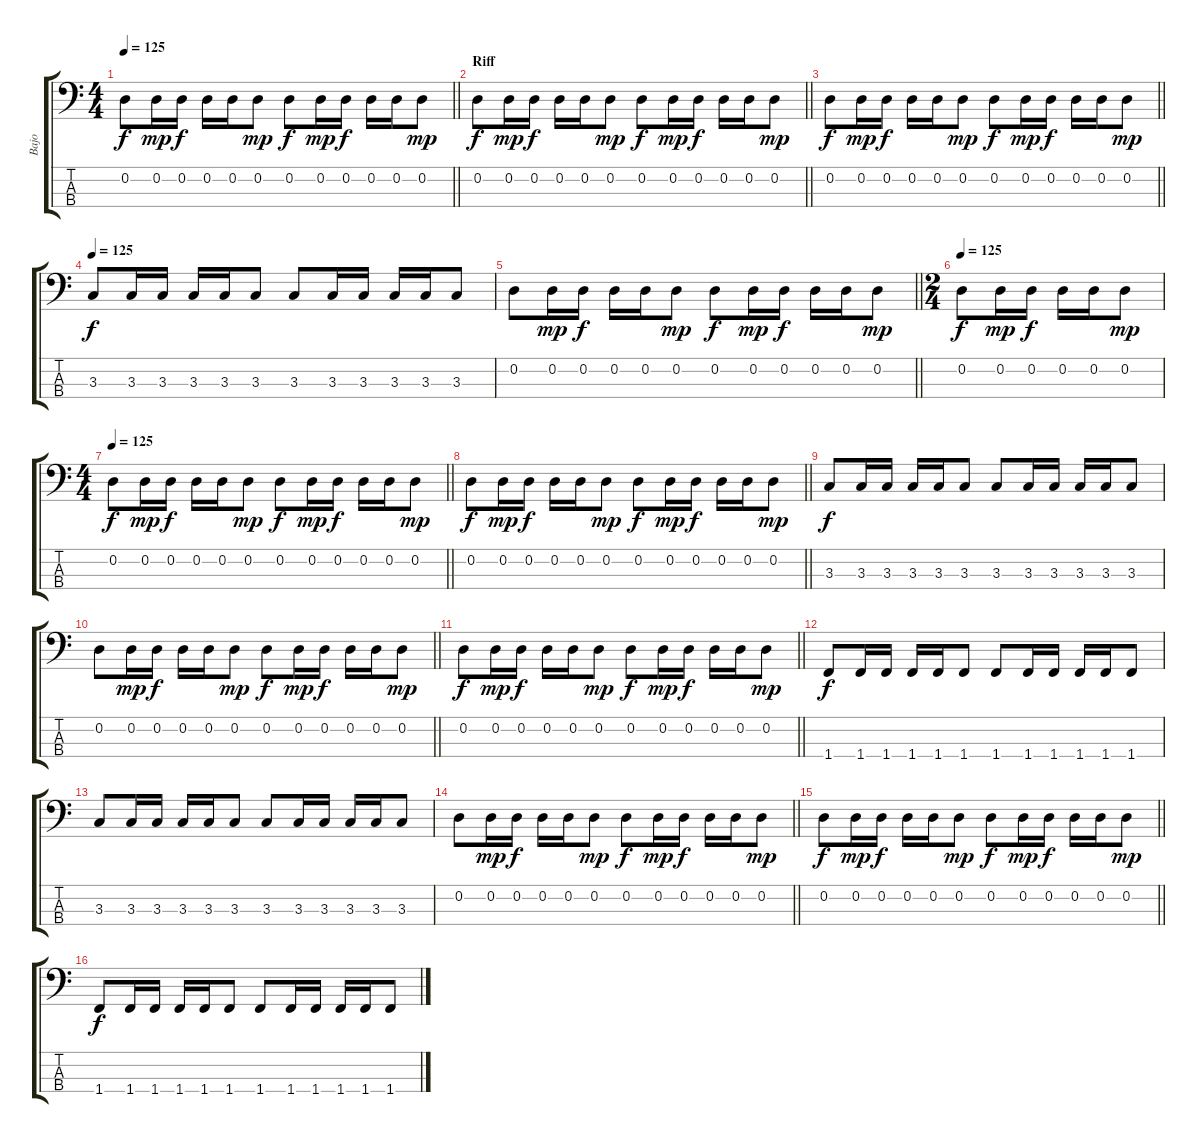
\track ("Bajo" "Bajo") {instrument electricbassfinger}
\staff {score tabs}
\tuning (G2 D2 A1 E1) {hide}
\ts (4 4)
\tempo 125
\clef f4
\barLineRight lightlight
\ks c
0.2.8{dy f} 0.2.16{dy mp} 0.2.16{dy f} 0.2.16 0.2.16 0.2.8{dy mp} 0.2.8{dy f} 0.2.16{dy mp} 0.2.16{dy f} 0.2.16 0.2.16 0.2.8{dy mp} |
\section ("" "Riff")
\barLineRight lightlight
0.2.8{dy f} 0.2.16{dy mp} 0.2.16{dy f} 0.2.16 0.2.16 0.2.8{dy mp} 0.2.8{dy f} 0.2.16{dy mp} 0.2.16{dy f} 0.2.16 0.2.16 0.2.8{dy mp} |
\barLineRight lightlight
0.2.8{dy f} 0.2.16{dy mp} 0.2.16{dy f} 0.2.16 0.2.16 0.2.8{dy mp} 0.2.8{dy f} 0.2.16{dy mp} 0.2.16{dy f} 0.2.16 0.2.16 0.2.8{dy mp} |
\tempo 125
3.3.8{dy f} 3.3.16 3.3.16 3.3.16 3.3.16 3.3.8 3.3.8 3.3.16 3.3.16 3.3.16 3.3.16 3.3.8 |
\barLineRight lightlight
0.2.8 0.2.16{dy mp} 0.2.16{dy f} 0.2.16 0.2.16 0.2.8{dy mp} 0.2.8{dy f} 0.2.16{dy mp} 0.2.16{dy f} 0.2.16 0.2.16 0.2.8{dy mp} |
\ts (2 4)
\tempo 125
0.2.8{dy f} 0.2.16{dy mp} 0.2.16{dy f} 0.2.16 0.2.16 0.2.8{dy mp} |
\ts (4 4)
\tempo 125
\barLineRight lightlight
0.2.8{dy f} 0.2.16{dy mp} 0.2.16{dy f} 0.2.16 0.2.16 0.2.8{dy mp} 0.2.8{dy f} 0.2.16{dy mp} 0.2.16{dy f} 0.2.16 0.2.16 0.2.8{dy mp} |
\barLineRight lightlight
0.2.8{dy f} 0.2.16{dy mp} 0.2.16{dy f} 0.2.16 0.2.16 0.2.8{dy mp} 0.2.8{dy f} 0.2.16{dy mp} 0.2.16{dy f} 0.2.16 0.2.16 0.2.8{dy mp} |
3.3.8{dy f} 3.3.16 3.3.16 3.3.16 3.3.16 3.3.8 3.3.8 3.3.16 3.3.16 3.3.16 3.3.16 3.3.8 |
\barLineRight lightlight
0.2.8 0.2.16{dy mp} 0.2.16{dy f} 0.2.16 0.2.16 0.2.8{dy mp} 0.2.8{dy f} 0.2.16{dy mp} 0.2.16{dy f} 0.2.16 0.2.16 0.2.8{dy mp} |
\barLineRight lightlight
0.2.8{dy f} 0.2.16{dy mp} 0.2.16{dy f} 0.2.16 0.2.16 0.2.8{dy mp} 0.2.8{dy f} 0.2.16{dy mp} 0.2.16{dy f} 0.2.16 0.2.16 0.2.8{dy mp} |
1.4.8{dy f} 1.4.16 1.4.16 1.4.16 1.4.16 1.4.8 1.4.8 1.4.16 1.4.16 1.4.16 1.4.16 1.4.8 |
3.3.8 3.3.16 3.3.16 3.3.16 3.3.16 3.3.8 3.3.8 3.3.16 3.3.16 3.3.16 3.3.16 3.3.8 |
\barLineRight lightlight
0.2.8 0.2.16{dy mp} 0.2.16{dy f} 0.2.16 0.2.16 0.2.8{dy mp} 0.2.8{dy f} 0.2.16{dy mp} 0.2.16{dy f} 0.2.16 0.2.16 0.2.8{dy mp} |
\barLineRight lightlight
0.2.8{dy f} 0.2.16{dy mp} 0.2.16{dy f} 0.2.16 0.2.16 0.2.8{dy mp} 0.2.8{dy f} 0.2.16{dy mp} 0.2.16{dy f} 0.2.16 0.2.16 0.2.8{dy mp} |
1.4.8{dy f} 1.4.16 1.4.16 1.4.16 1.4.16 1.4.8 1.4.8 1.4.16 1.4.16 1.4.16 1.4.16 1.4.8
